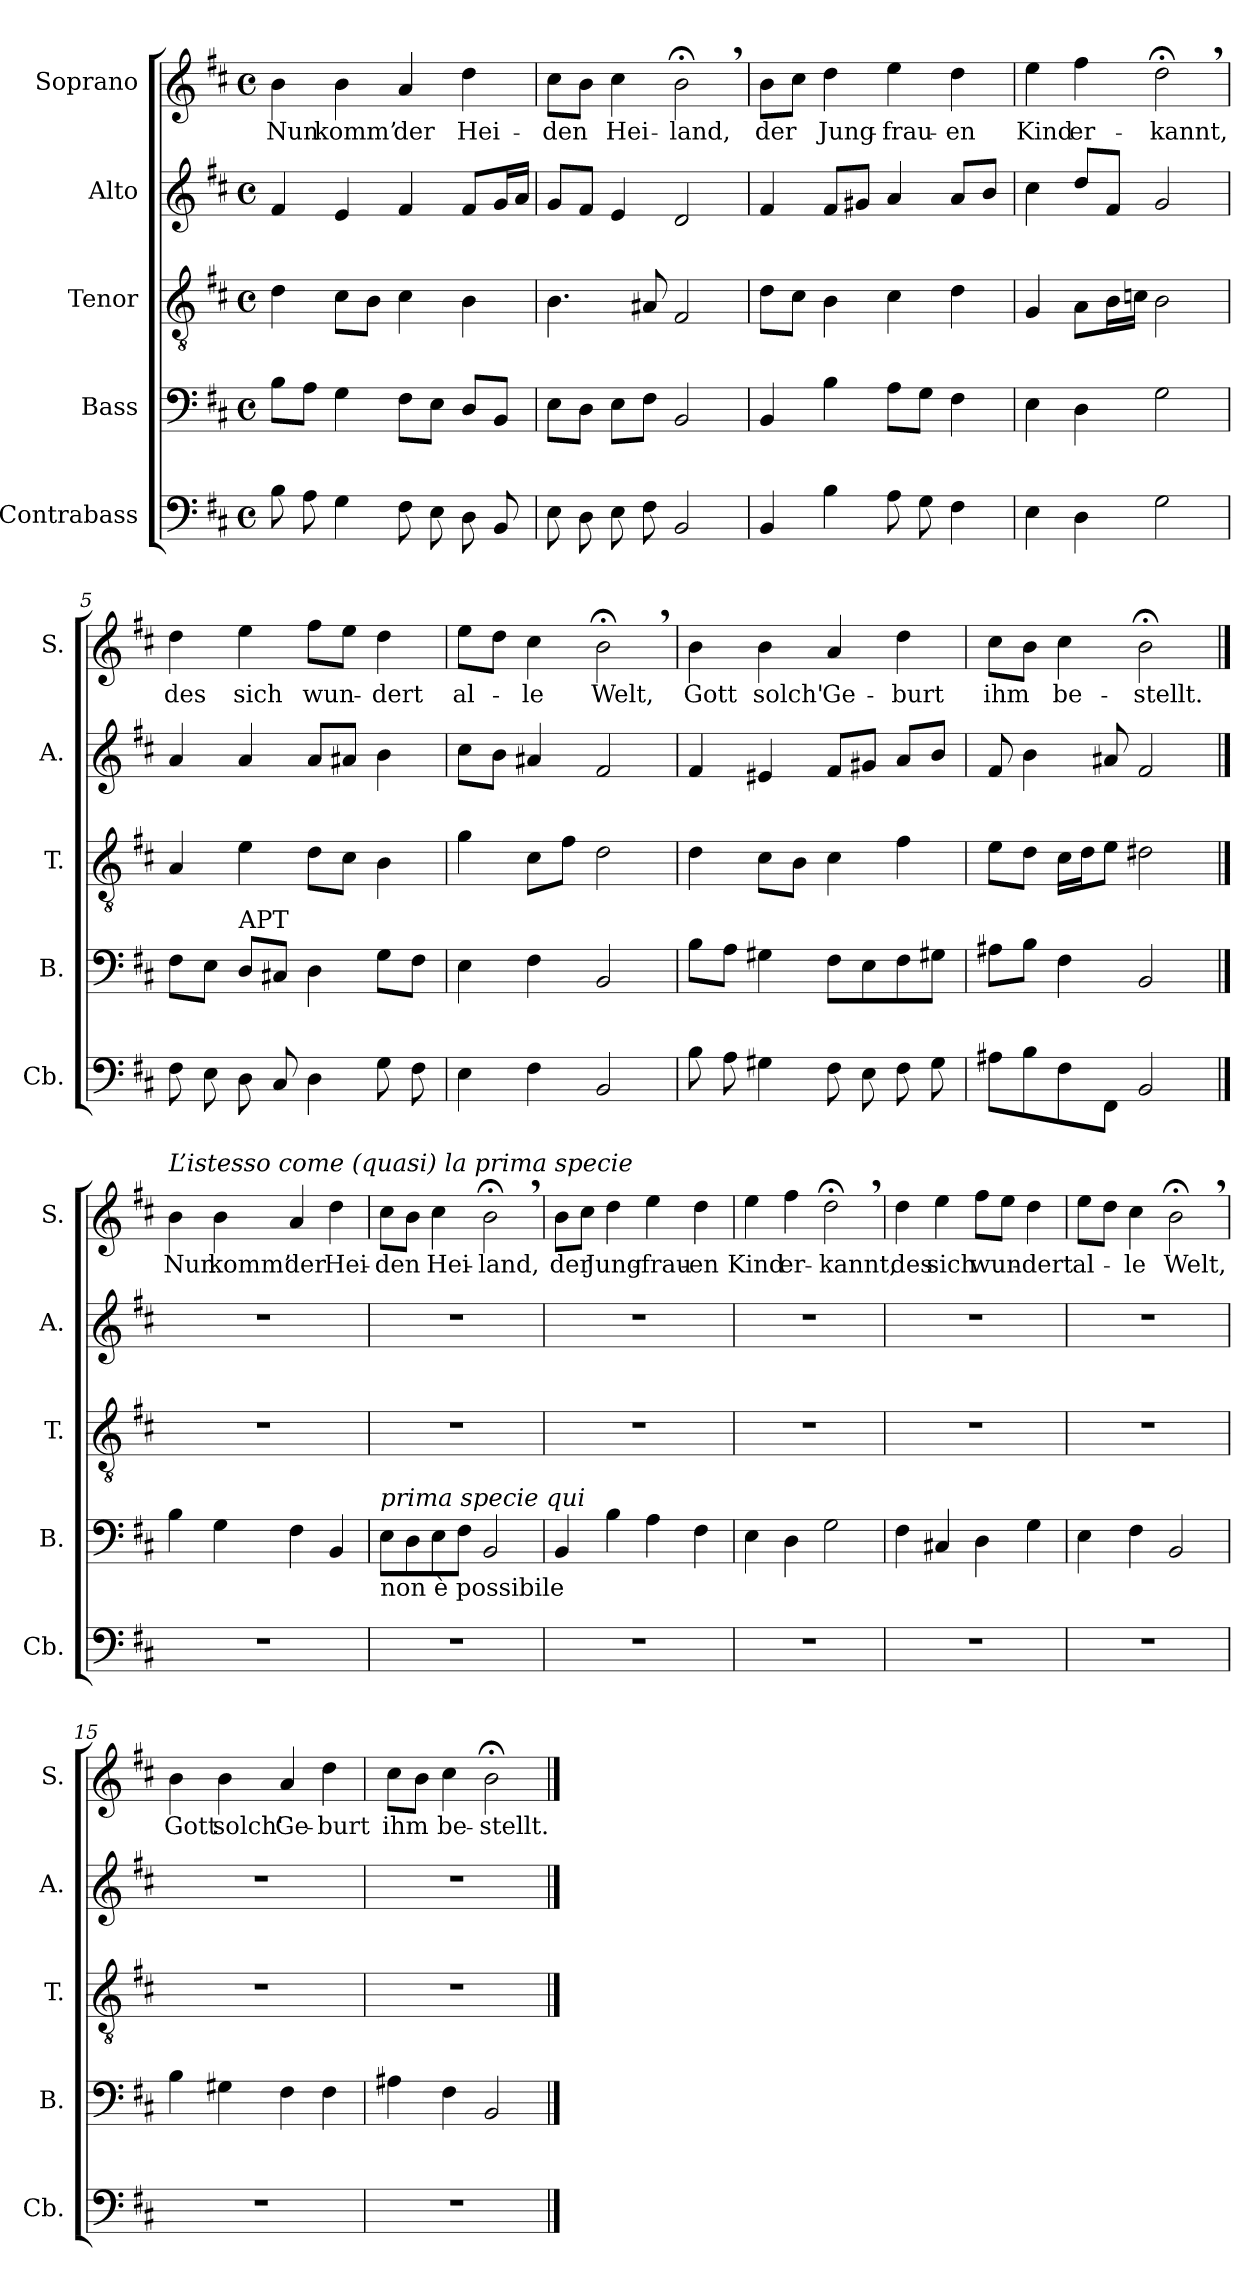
**kern	**kern	**kern	**kern	**kern	**text
*part5	*part4	*part3	*part2	*part1	*part1
*staff5	*staff4	*staff3	*staff2	*staff1	*staff1
*I"Contrabass	*I"Bass	*I"Tenor	*I"Alto	*I"Soprano	*
*I'Cb.	*I'B.	*I'T.	*I'A.	*I'S.	*
*clefF4	*clefF4	*clefGv2	*clefG2	*clefG2	*
*ITrd7c12	*	*	*	*	*
*k[f#c#]	*k[f#c#]	*k[f#c#]	*k[f#c#]	*k[f#c#]	*
*M4/4	*M4/4	*M4/4	*M4/4	*M4/4	*
*met(c)	*met(c)	*met(c)	*met(c)	*met(c)	*
*MM70	*MM70	*MM70	*MM70	*MM70	*
=1	=1	=1	=1	=1	=1
!	!	!	!	!	!LO:LY:b
8BB\	8B\L	4d\	4f#/	4b\	Nun
8AA\	8A\J	.	.	.	.
!	!	!	!	!	!LO:LY:b
4GG\	4G\	8c#\L	4e/	4b\	komm’
.	.	8B\J	.	.	.
!	!	!	!	!	!LO:LY:b
8FF#\	8F#\L	4c#\	4f#/	4a/	der
8EE\	8E\J	.	.	.	.
!	!	!	!	!	!LO:LY:b
8DD\	8D/L	4B\	8f#/L	4dd\	Hei-
8BBB/	8BB/J	.	16g/L	.	.
.	.	.	16a/JJ	.	.
=2	=2	=2	=2	=2	=2
!	!	!	!	!	!LO:LY:b
8EE\	8E\L	4.B\	8g/L	8cc#\L	-den
8DD\	8D\J	.	8f#/J	8b\J	.
!	!	!	!	!	!LO:LY:b
8EE\	8E\L	.	4e/	4cc#\	Hei-
8FF#\	8F#\J	8A#X/	.	.	.
!	!	!	!	!	!LO:LY:b
2BBB/	2BB/	2F#/	2d/	2b;<,\	-land,
=3	=3	=3	=3	=3	=3
!	!	!	!	!	!LO:LY:b
4BBB/	4BB/	8d\L	4f#/	8b\L	der
.	.	8c#\J	.	8cc#\J	.
!	!	!	!	!	!LO:LY:b
4BB\	4B\	4B\	8f#/L	4dd\	Jung-
.	.	.	8g#X/J	.	.
!	!	!	!	!	!LO:LY:b
8AA\	8A\L	4c#\	4a/	4ee\	-frau-
8GG\	8G\J	.	.	.	.
!	!	!	!	!	!LO:LY:b
4FF#\	4F#\	4d\	8a/L	4dd\	-en
.	.	.	8b/J	.	.
=4	=4	=4	=4	=4	=4
!	!	!	!	!	!LO:LY:b
4EE\	4E\	4G/	4cc#\	4ee\	Kind
!	!	!	!	!	!LO:LY:b
4DD\	4D\	8A\L	8dd/L	4ff#\	er-
.	.	16B\L	8f#/J	.	.
.	.	16cn\JJ	.	.	.
!	!	!	!	!	!LO:LY:b
2GG\	2G\	2B\	2g/	2dd;<,\	-kannt,
!!LO:LB:g=z
=5	=5	=5	=5	=5	=5
!	!	!	!	!	!LO:LY:b
8FF#\	8F#\L	4A/	4a/	4dd\	des
8EE\	8E\J	.	.	.	.
!	!LO:TX:a:t=APT	!	!	!	!
!	!	!	!	!	!LO:LY:b
8DD\	8D/L	4e\	4a/	4ee\	sich
8CC#/	8C#X/J	.	.	.	.
!	!	!	!	!	!LO:LY:b
4DD\	4D\	8d\L	8a/L	8ff#\L	wun-
.	.	8c#\J	8a#X/J	8ee\J	.
!	!	!	!	!	!LO:LY:b
8GG\	8G\L	4B\	4b\	4dd\	-dert
8FF#\	8F#\J	.	.	.	.
=6	=6	=6	=6	=6	=6
!	!	!	!	!	!LO:LY:b
4EE\	4E\	4g\	8cc#\L	8ee\L	al-
.	.	.	8b\J	8dd\J	.
!	!	!	!	!	!LO:LY:b
4FF#\	4F#\	8c#\L	4a#X/	4cc#\	-le
.	.	8f#\J	.	.	.
!	!	!	!	!	!LO:LY:b
2BBB/	2BB/	2d\	2f#/	2b;<,\	Welt,
=7	=7	=7	=7	=7	=7
!	!	!	!	!	!LO:LY:b
8BB\	8B\L	4d\	4f#/	4b\	Gott
8AA\	8A\J	.	.	.	.
!	!	!	!	!	!LO:LY:b
4GG#X\	4G#X\	8c#\L	4e#X/	4b\	solch'
.	.	8B\J	.	.	.
!	!	!	!	!	!LO:LY:b
8FF#\	8F#\L	4c#\	8f#/L	4a/	Ge-
8EE\	8E\	.	8g#X/J	.	.
!	!	!	!	!	!LO:LY:b
8FF#\	8F#\	4f#\	8a/L	4dd\	-burt
8GG#\	8G#X\J	.	8b/J	.	.
=8	=8	=8	=8	=8	=8
!	!	!	!	!	!LO:LY:b
8AA#X\L	8A#X\L	8e\L	8f#/	8cc#\L	ihm
8BB\	8B\J	8d\J	4b\	8b\J	.
!	!	!	!	!	!LO:LY:b
8FF#\	4F#\	16c#\LL	.	4cc#\	be-
.	.	16d\J	.	.	.
8FFF#/J	.	8e\J	8a#X/	.	.
!	!	!	!	!	!LO:LY:b
2BBB/	2BB/	2d#X\	2f#/	2b;<\	-stellt.
!!LO:PB:g=z
==9	==9	==9	==9	==9	==9
!	!	!	!	!LO:TX:a:i:t=L’istesso come (quasi) la prima specie	!
!	!	!	!	!	!LO:LY:b
1r	4B\	1r	1r	4b\	Nun
!	!	!	!	!	!LO:LY:b
.	4G\	.	.	4b\	komm’
!	!	!	!	!	!LO:LY:b
.	4F#\	.	.	4a/	der
!	!	!	!	!	!LO:LY:b
.	4BB/	.	.	4dd\	Hei-
!!LO:REH:place=s1:a:B:fs=30:t=
=10	=10	=10	=10	=10	=10
!	!LO:TX:a:i:t=prima specie qui	!	!	!	!
!	!LO:TX:b:t=non è possibile	!	!	!	!
!	!	!	!	!	!LO:LY:b
1r	8E\L	1r	1r	8cc#\L	-den
.	8D\	.	.	8b\J	.
!	!	!	!	!	!LO:LY:b
.	8E\	.	.	4cc#\	Hei-
.	8F#\J	.	.	.	.
!	!	!	!	!	!LO:LY:b
.	2BB/	.	.	2b;<,\	-land,
=11	=11	=11	=11	=11	=11
!	!	!	!	!	!LO:LY:b
1r	4BB/	1r	1r	8b\L	der
.	.	.	.	8cc#\J	.
!	!	!	!	!	!LO:LY:b
.	4B\	.	.	4dd\	Jung-
!	!	!	!	!	!LO:LY:b
.	4A\	.	.	4ee\	-frau-
!	!	!	!	!	!LO:LY:b
.	4F#\	.	.	4dd\	-en
=12	=12	=12	=12	=12	=12
!	!	!	!	!	!LO:LY:b
1r	4E\	1r	1r	4ee\	Kind
!	!	!	!	!	!LO:LY:b
.	4D\	.	.	4ff#\	er-
!	!	!	!	!	!LO:LY:b
.	2G\	.	.	2dd;<,\	-kannt,
!!LO:LB:g=z
=13	=13	=13	=13	=13	=13
!	!	!	!	!	!LO:LY:b
1r	4F#\	1r	1r	4dd\	des
!	!	!	!	!	!LO:LY:b
.	4C#X/	.	.	4ee\	sich
!	!	!	!	!	!LO:LY:b
.	4D\	.	.	8ff#\L	wun-
.	.	.	.	8ee\J	.
!	!	!	!	!	!LO:LY:b
.	4G\	.	.	4dd\	-dert
=14	=14	=14	=14	=14	=14
!	!	!	!	!	!LO:LY:b
1r	4E\	1r	1r	8ee\L	al-
.	.	.	.	8dd\J	.
!	!	!	!	!	!LO:LY:b
.	4F#\	.	.	4cc#\	-le
!	!	!	!	!	!LO:LY:b
.	2BB/	.	.	2b;<,\	Welt,
=15	=15	=15	=15	=15	=15
!	!	!	!	!	!LO:LY:b
1r	4B\	1r	1r	4b\	Gott
!	!	!	!	!	!LO:LY:b
.	4G#X\	.	.	4b\	solch'
!	!	!	!	!	!LO:LY:b
.	4F#\	.	.	4a/	Ge-
!	!	!	!	!	!LO:LY:b
.	4F#\	.	.	4dd\	-burt
=16	=16	=16	=16	=16	=16
!	!	!	!	!	!LO:LY:b
1r	4A#X\	1r	1r	8cc#\L	ihm
.	.	.	.	8b\J	.
!	!	!	!	!	!LO:LY:b
.	4F#\	.	.	4cc#\	be-
!	!	!	!	!	!LO:LY:b
.	2BB/	.	.	2b;<\	-stellt.
==	==	==	==	==	==
*-	*-	*-	*-	*-	*-
